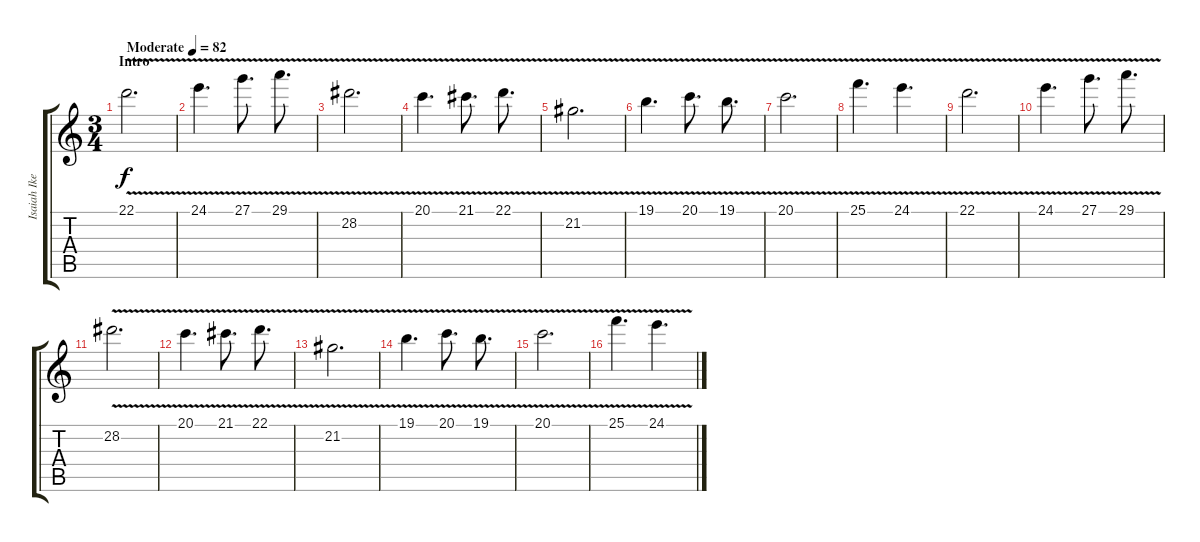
\track ("Isaiah Ikey Owens" "Isaiah Ike") {instrument pad4choir}
\staff {score tabs}
\tuning (E4 B3 G3 D3 A2 E2) {hide}
\ts (3 4)
\section ("" "Intro")
\tempo (82 "Moderate")
\clef g2
\ks c
22.1{v}.2{d dy f volume 7 balance 8 instrument pad4choir} |
24.1{v}.4{d} 27.1{v}.8{d} 29.1{v}.8{d} |
28.2{v}.2{d} |
20.1{v}.4{d} 21.1{v}.8{d} 22.1{v}.8{d} |
21.2{v}.2{d} |
19.1{v}.4{d} 20.1{v}.8{d} 19.1{v}.8{d} |
20.1{v}.2{d} |
25.1{v}.4{d} 24.1{v}.4{d} |
22.1{v}.2{d} |
24.1{v}.4{d} 27.1{v}.8{d} 29.1{v}.8{d} |
28.2{v}.2{d} |
20.1{v}.4{d} 21.1{v}.8{d} 22.1{v}.8{d} |
21.2{v}.2{d} |
19.1{v}.4{d} 20.1{v}.8{d} 19.1{v}.8{d} |
20.1{v}.2{d} |
25.1{v}.4{d} 24.1{v}.4{d}
